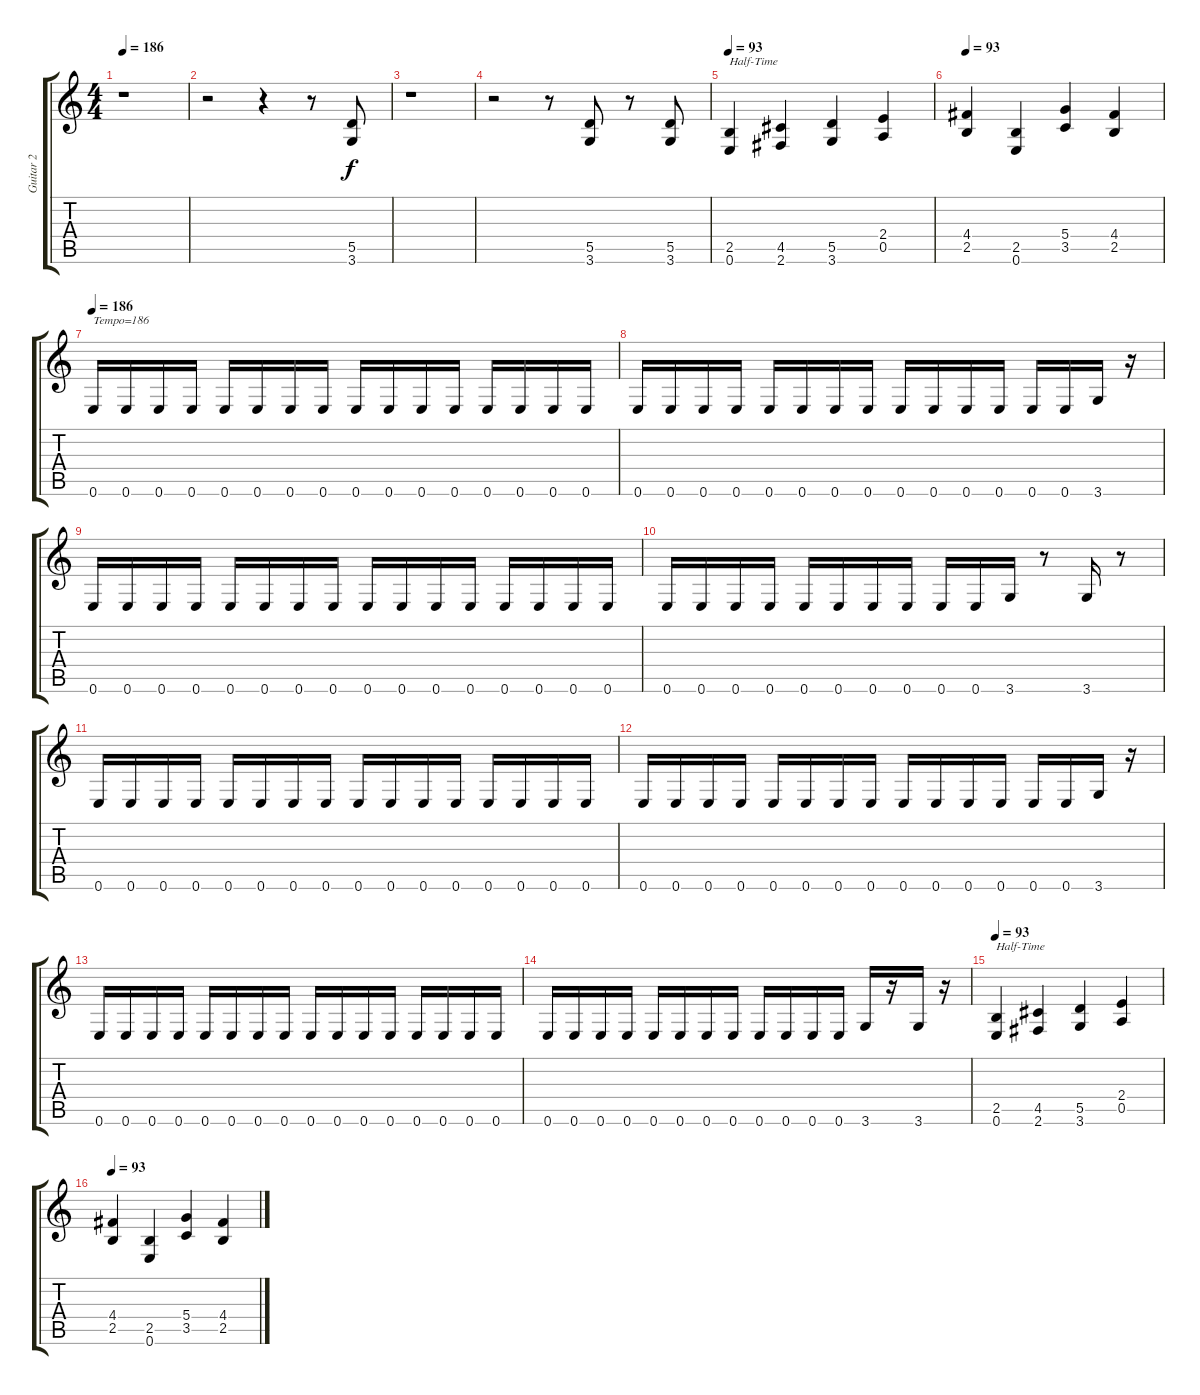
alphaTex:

\track ("Guitar 2" "Guitar 2") {instrument distortionguitar}
\staff {score tabs}
\tuning (E4 B3 G3 D3 A2 E2) {hide}
\ts (4 4)
\tempo 186
\clef g2
\ks c
r.1{dy f} |
r.2 r.4 r.8 (5.5 3.6).8 |
r.1 |
r.2 r.8 (5.5 3.6).8 r.8 (5.5 3.6).8 |
\tempo 93
(2.5 0.6).4{txt "Half-Time"} (4.5 2.6).4 (5.5 3.6).4 (2.4 0.5).4 |
\tempo 93
(4.4 2.5).4 (2.5 0.6).4 (5.4 3.5).4 (4.4 2.5).4 |
\tempo 186
0.6.16{txt "Tempo=186"} 0.6.16 0.6.16 0.6.16 0.6.16 0.6.16 0.6.16 0.6.16 0.6.16 0.6.16 0.6.16 0.6.16 0.6.16 0.6.16 0.6.16 0.6.16 |
0.6.16 0.6.16 0.6.16 0.6.16 0.6.16 0.6.16 0.6.16 0.6.16 0.6.16 0.6.16 0.6.16 0.6.16 0.6.16 0.6.16 3.6.16 r.16 |
0.6.16 0.6.16 0.6.16 0.6.16 0.6.16 0.6.16 0.6.16 0.6.16 0.6.16 0.6.16 0.6.16 0.6.16 0.6.16 0.6.16 0.6.16 0.6.16 |
0.6.16 0.6.16 0.6.16 0.6.16 0.6.16 0.6.16 0.6.16 0.6.16 0.6.16 0.6.16 3.6.16 r.8 3.6.16 r.8 |
0.6.16 0.6.16 0.6.16 0.6.16 0.6.16 0.6.16 0.6.16 0.6.16 0.6.16 0.6.16 0.6.16 0.6.16 0.6.16 0.6.16 0.6.16 0.6.16 |
0.6.16 0.6.16 0.6.16 0.6.16 0.6.16 0.6.16 0.6.16 0.6.16 0.6.16 0.6.16 0.6.16 0.6.16 0.6.16 0.6.16 3.6.16 r.16 |
0.6.16 0.6.16 0.6.16 0.6.16 0.6.16 0.6.16 0.6.16 0.6.16 0.6.16 0.6.16 0.6.16 0.6.16 0.6.16 0.6.16 0.6.16 0.6.16 |
0.6.16 0.6.16 0.6.16 0.6.16 0.6.16 0.6.16 0.6.16 0.6.16 0.6.16 0.6.16 0.6.16 0.6.16 3.6.16 r.16 3.6.16 r.16 |
\tempo 93
(2.5 0.6).4{txt "Half-Time"} (4.5 2.6).4 (5.5 3.6).4 (2.4 0.5).4 |
\tempo 93
(4.4 2.5).4 (2.5 0.6).4 (5.4 3.5).4 (4.4 2.5).4
